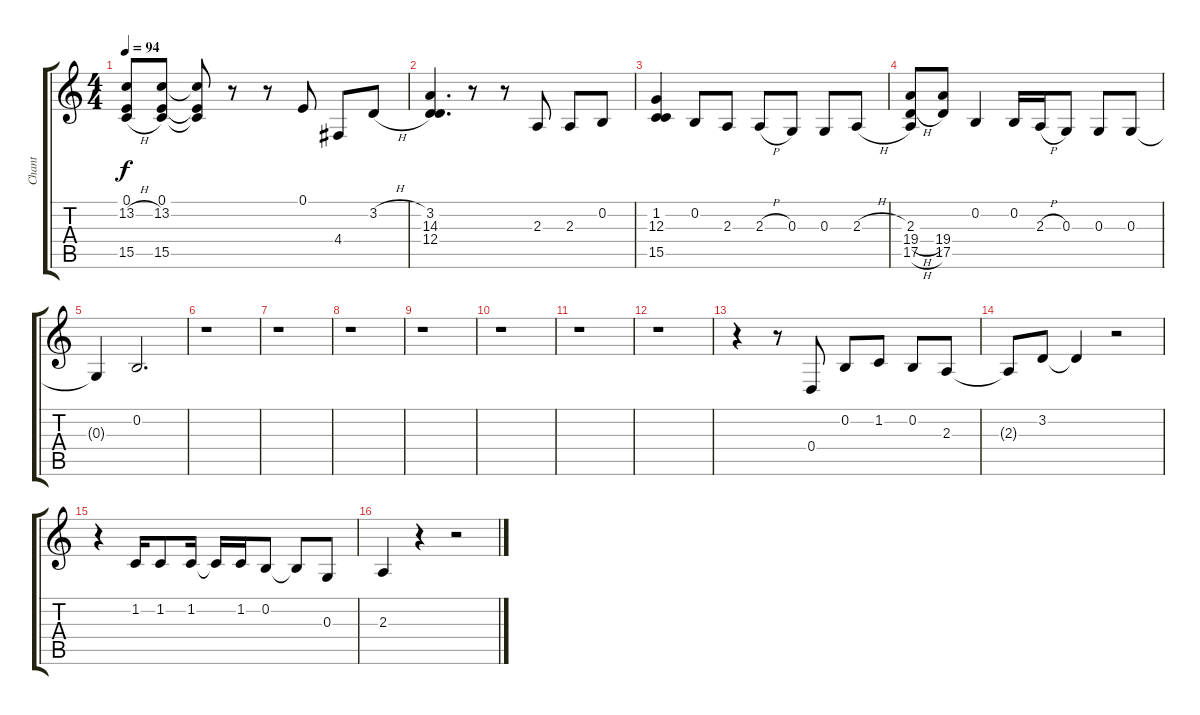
\track ("Chant" "Chant") {instrument lead6voice}
\staff {score tabs}
\tuning (E4 B3 G3 D3 A2 E2) {hide}
\ts (4 4)
\tempo 94
\clef g2
\ks c
(0.1 13.2{h} 15.5{h}).8{dy f} (0.1 13.2 15.5).8 (0.1{t} 13.2{t} 15.5{t}).8 r.8 r.8 0.1.8 4.4.8 3.2{h}.8 |
(3.2 14.3 12.4).4{d} r.8 r.8 2.3.8 2.3.8 0.2.8 |
(1.2 12.3 15.5).4 0.2.8 2.3.8 2.3{h}.8 0.3.8 0.3.8 2.3{h}.8 |
(2.3 19.4{h} 17.5{h}).8 (19.4 17.5).8 0.2.4 0.2.16 2.3{h}.16 0.3.8 0.3.8 0.3.8 |
0.3{t}.4 0.2.2{d} |
r.1 |
r.1 |
r.1 |
r.1 |
r.1 |
r.1 |
r.1 |
r.4 r.8 0.4.8 0.2.8 1.2.8 0.2.8 2.3.8 |
2.3{t}.8 3.2.8 3.2{t}.4 r.2 |
r.4 1.2.16 1.2.8 1.2.16 1.2{t}.16 1.2.16 0.2.8 0.2{t}.8 0.3.8 |
2.3.4 r.4 r.2
